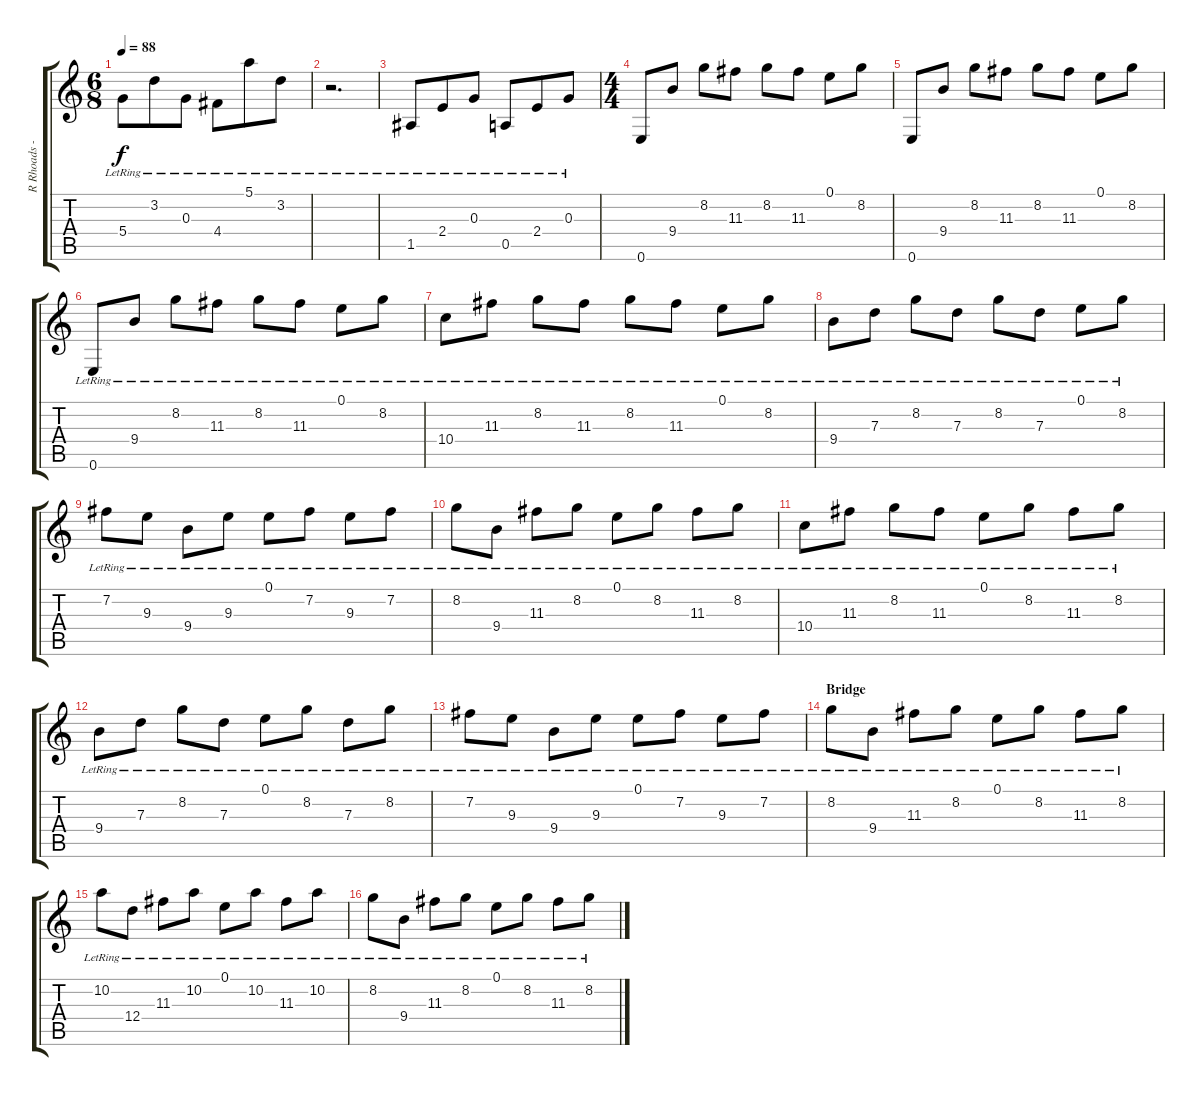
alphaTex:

\track ("R Rhoads - Acoustic/Clean" "R Rhoads -") {instrument electricguitarclean}
\staff {score tabs}
\tuning (E4 B3 G3 D3 A2 E2) {hide}
\ts (6 8)
\tempo 88
\clef g2
\ks c
5.4{lr}.8{dy f} 3.2{lr}.8 0.3{lr}.8 4.4{lr}.8 5.1{lr}.8 3.2{lr}.8 |
r.2{d} |
1.5{lr}.8 2.4{lr}.8 0.3{lr}.8 0.5{lr}.8 2.4{lr}.8 0.3{lr}.8 |
\ts (4 4)
0.6.8 9.4.8 8.2.8 11.3.8 8.2.8 11.3.8 0.1.8 8.2.8 |
0.6.8 9.4.8 8.2.8 11.3.8 8.2.8 11.3.8 0.1.8 8.2.8 |
0.6{lr}.8 9.4{lr}.8 8.2{lr}.8 11.3{lr}.8 8.2{lr}.8 11.3{lr}.8 0.1{lr}.8 8.2{lr}.8 |
10.4{lr}.8 11.3{lr}.8 8.2{lr}.8 11.3{lr}.8 8.2{lr}.8 11.3{lr}.8 0.1{lr}.8 8.2{lr}.8 |
9.4{lr}.8 7.3{lr}.8 8.2{lr}.8 7.3{lr}.8 8.2{lr}.8 7.3{lr}.8 0.1{lr}.8 8.2{lr}.8 |
7.2{lr}.8 9.3{lr}.8 9.4{lr}.8 9.3{lr}.8 0.1{lr}.8 7.2{lr}.8 9.3{lr}.8 7.2{lr}.8 |
8.2{lr}.8 9.4{lr}.8 11.3{lr}.8 8.2{lr}.8 0.1{lr}.8 8.2{lr}.8 11.3{lr}.8 8.2{lr}.8 |
10.4{lr}.8 11.3{lr}.8 8.2{lr}.8 11.3{lr}.8 0.1{lr}.8 8.2{lr}.8 11.3{lr}.8 8.2{lr}.8 |
9.4{lr}.8 7.3{lr}.8 8.2{lr}.8 7.3{lr}.8 0.1{lr}.8 8.2{lr}.8 7.3{lr}.8 8.2{lr}.8 |
7.2{lr}.8 9.3{lr}.8 9.4{lr}.8 9.3{lr}.8 0.1{lr}.8 7.2{lr}.8 9.3{lr}.8 7.2{lr}.8 |
\section ("" "Bridge")
8.2{lr}.8 9.4{lr}.8 11.3{lr}.8 8.2{lr}.8 0.1{lr}.8 8.2{lr}.8 11.3{lr}.8 8.2{lr}.8 |
10.2{lr}.8 12.4{lr}.8 11.3{lr}.8 10.2{lr}.8 0.1{lr}.8 10.2{lr}.8 11.3{lr}.8 10.2{lr}.8 |
8.2{lr}.8 9.4{lr}.8 11.3{lr}.8 8.2{lr}.8 0.1{lr}.8 8.2{lr}.8 11.3{lr}.8 8.2{lr}.8
